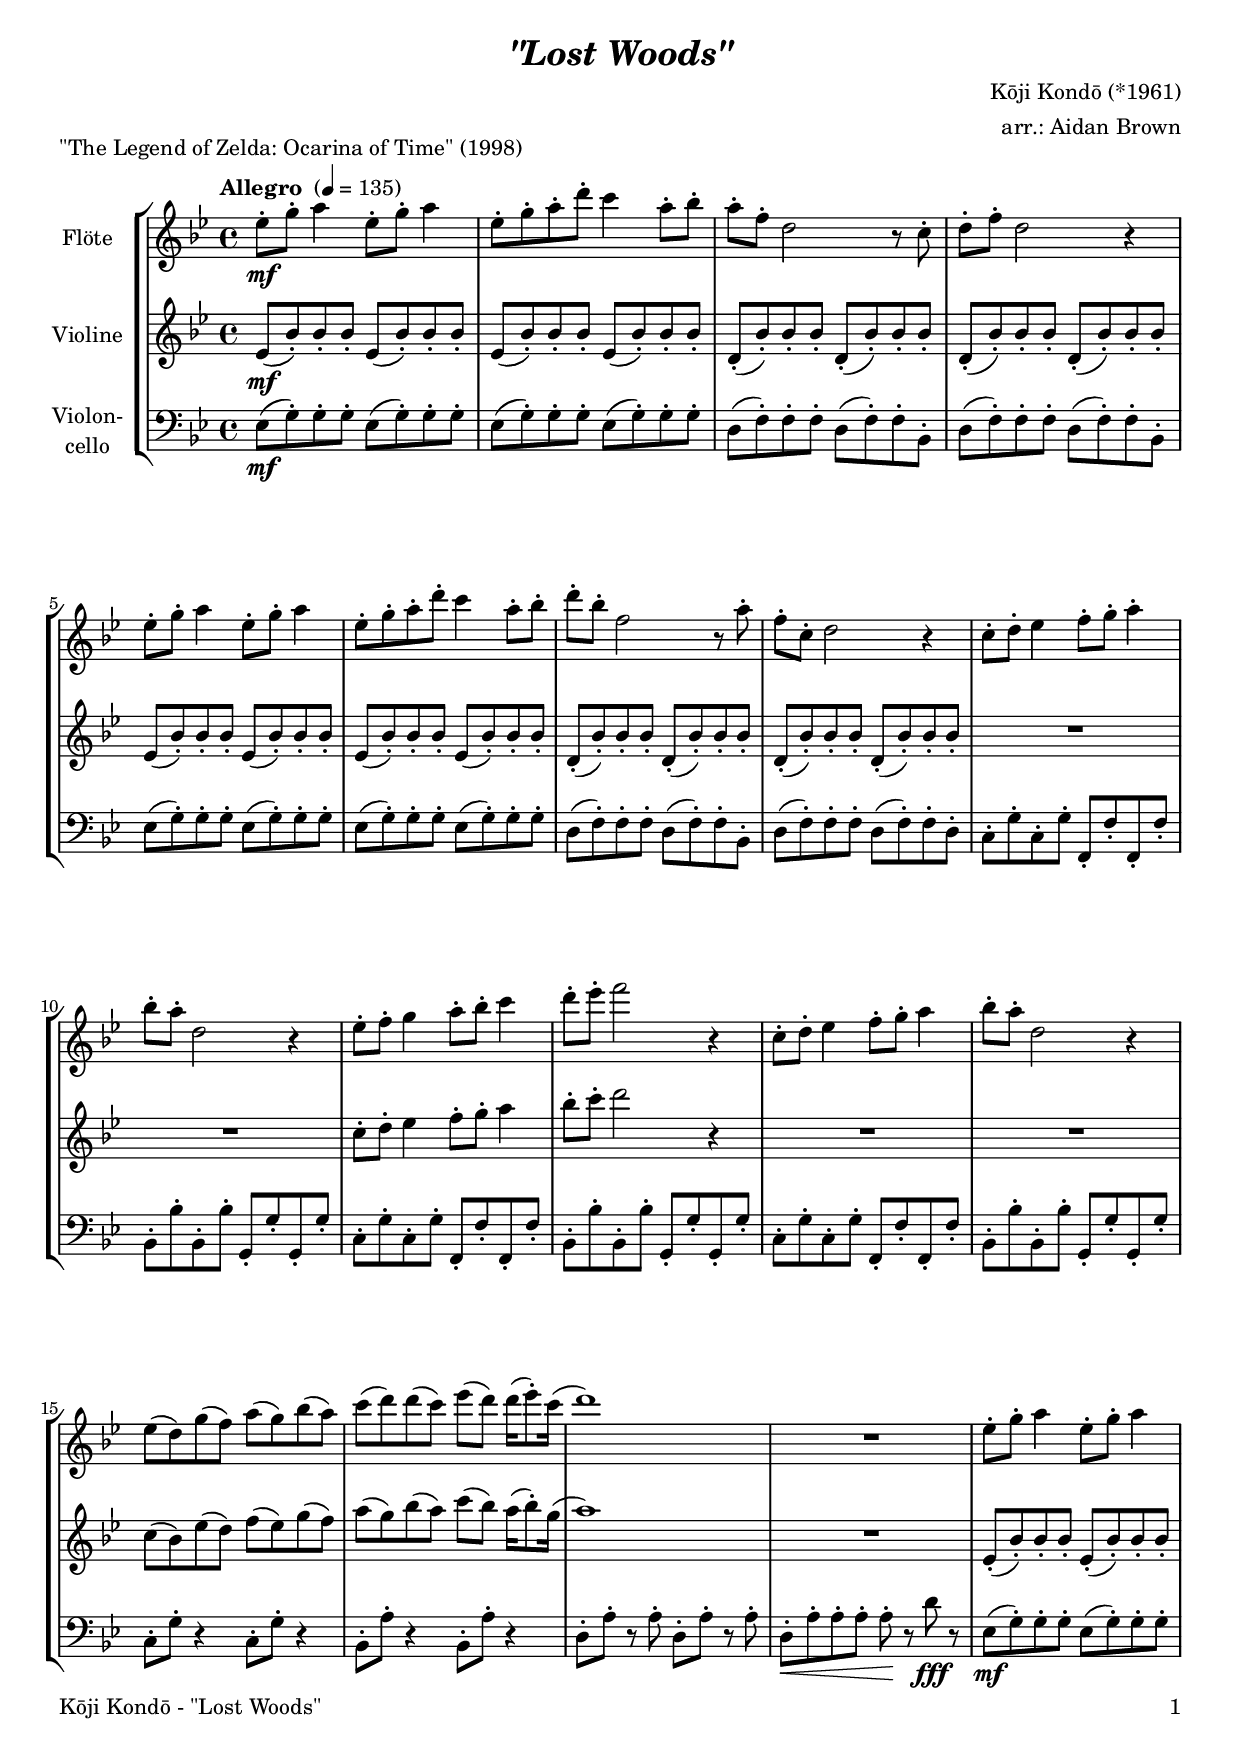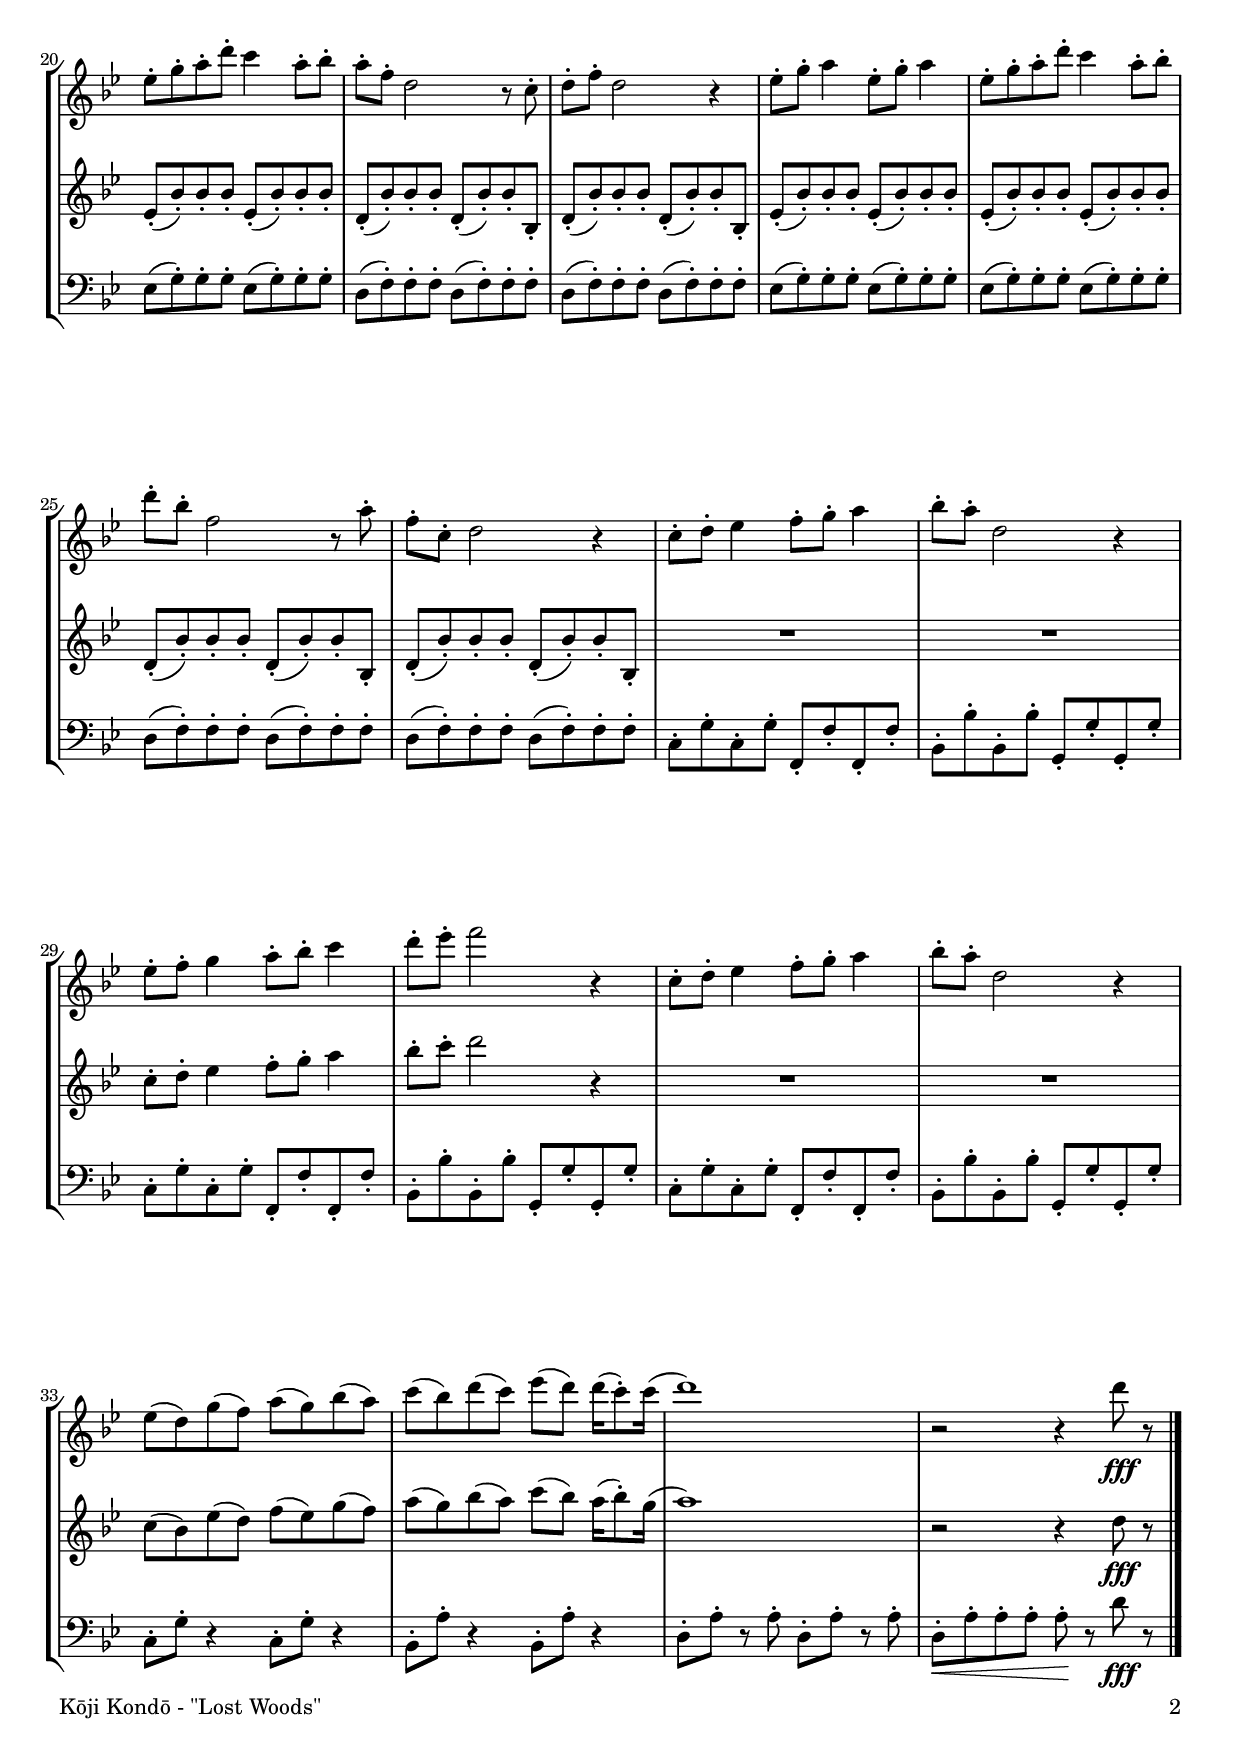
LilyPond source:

\version "2.24.4"
\include "deutsch.ly"

#(set-global-staff-size 19)

\header {
  title     = \markup \bold \italic "\"Lost Woods\""
  composer  = "Kōji Kondō (*1961)"
  arranger  = "arr.: Aidan Brown"
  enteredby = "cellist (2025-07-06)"
  piece     = "\"The Legend of Zelda: Ocarina of Time\" (1998)"
}

voiceconsts = {
  \key g \major
  \time 4/4
  \clef "treble"
%  \numericTimeSignature
  \compressEmptyMeasures
  % Set default beaming for all staves
%  \set Timing.beamExceptions = #'()
%  \set Timing.baseMoment     = #(ly:make-moment 1 4)
%  \set Timing.beatStructure  = #'(1 1 1)
  \tempo "Allegro " 4=135
}

mifl = "flute"
mist = "string ensemble 1"
mivl = "violin"
mivc = "cello"
mipz = "pizzicato strings"

rit = \mark \markup \box \italic "rit."

va = \relative c'' {
  \voiceconsts

  c8-.\mf e-. fis4 c8- . e-. fis4
  c8-. e-. fis-. h-. a4 fis8-. g-.
  fis-. d-. h2 r8 a-.
  h-. d-. h2 r4
  c8-. e-. fis4 c8-. e-. fis4
  c8-. e-. fis-. h-. a4 fis8-. g-.
  h-. g-. d2 r8 fis-.

  d-. a-. h2 r4
  a8-. h-. c4 d8-. e-. fis4-.
  g8-. fis-. h,2 r4
  c8-. d-. e4 fis8-. g-. a4
  h8-. c-. d2 r4
  a,8-. h-. c4 d8-. e-. fis4
  g8-. fis-. h,2 r4

  c8( h) e( d) fis( e) g( fis)
  a( h) h( a) c( h) h16( c8)-. a16(
  h1)
  R
  c,8-. e-. fis4 c8-. e-. fis4
  c8-. e-. fis-. h-. a4 fis8-. g-.
  fis-. d-. h2 r8 a-.

  h-. d-. h2 r4
  c8-. e-. fis4 c8-. e-. fis4
  c8-. e-. fis-. h-. a4 fis8-. g-.
  h-. g-. d2 r8 fis-.
  d-. a-. h2 r4
  a8-. h-. c4 d8-. e-. fis4
  g8-. fis-. h,2 r4

  c8-. d-. e4 fis8-. g-. a4
  h8-. c-. d2 r4
  a,8-. h-. c4 d8-. e-. fis4
  g8-. fis-. h,2 r4
  c8( h) e( d) fis( e) g( fis)
  a( g) h( a) c( h) h16( a8)-. a16(
  h1)
  r2 r4 h8\fff r \bar "|."
}

vb = \relative c' {
  \voiceconsts

  c8(\mf g')-. g-. g-.
  \repeat unfold 3 { c,( g')-. g-. g-. }
  \repeat unfold 4 { h,(-. g')-. g-. g-. }
  \repeat unfold 4 { c,( g')-. g-. g-. }
  
  \repeat unfold 4 { h,(-. g')-. g-. g-. }
  R1*2
  a8-. h-. c4 d8-. e-. fis4
  g8-. a-. h2 r4
  R1*2
  a,8( g) c( h) d( c) e( d)

  fis( e) g( fis) a( g) fis16( g8)-. e16(
  fis1)
  R
  \repeat unfold 4 { c,8(-. g')-. g-. g-. }
  \repeat unfold 2 { h,(-. g')-. g-. g-. h,(-. g')-. g-. g,-. }
  
  \repeat unfold 4 { c(-. g')-. g-. g-. }
  \repeat unfold 2 { h,(-. g')-. g-. g-. h,(-. g')-. g-. g,-. }
  R1*2
  a'8-. h-. c4 d8-. e-. fis4
  g8-. a-. h2 r4

  R1*2
  a,8( g) c( h) d( c) e( d)
  fis( e) g( fis) a( g) fis16( g8)-. e16(
  fis1)
  r2 r4 h,8\fff r \bar "|."
}

vc = \relative c {
  \voiceconsts
  \clef "bass"
  
  c8(\mf e)-. e-. e-.
  \repeat unfold 3 { c( e)-. e-. e-. }
  \repeat unfold 2 { h( d)-. d-. d-. h( d)-. d-. g,-. }
  \repeat unfold 4 { c( e)-. e-. e-. }
  h( d)-. d-. d-. h( d)-. d-. g,-.
  h( d)-. d-. d-. h( d)-. d-. h-.
  \repeat unfold 3 {
    a-. e'-. a,-. e'-. d,-. d'-. d,-. d'-.
    g,-. g'-. g,-. g'-. e,-. e'-. e,-. e'-.
  }
  a,-. e'-. r4 a,8-. e'-. r4
  g,8-. fis'-. r4 g,8-. fis'-. r4
  \repeat unfold 2 { h,8-. fis'-. r fis-. }
  h,-.\< fis'-. fis-. fis-. fis-.\! r h\fff r8

  c,8(\mf e)-. e-. e-.
  \repeat unfold 3 { c( e)-. e-. e-. }
  \repeat unfold 4 { h( d)-. d-. d-. }
  \repeat unfold 4 { c( e)-. e-. e-. }
  
  \repeat unfold 4 { h( d)-. d-. d-. }
  \repeat unfold 3 {
    a-. e'-. a,-. e'-. d,-. d'-. d,-. d'-.
    g,-. g'-. g,-. g'-. e,-. e'-. e,-. e'-.
  }
  a,-. e'-. r4 a,8-. e'-. r4
  g,8-. fis'-. r4 g,8-. fis'-. r4
  \repeat unfold 2 { h,8-. fis'-. r fis-. }
  h,-.\< fis'-. fis-. fis-. fis-.\! r h\fff r8 \bar "|."
}


music = \new StaffGroup <<
      \new Staff {
	\set Staff.midiInstrument = \mifl
	\set Staff.instrumentName = \markup \center-column { "Flöte" }
	\transpose g b { \va }
      }

      \new Staff {
	\set Staff.midiInstrument = \mivl
	\set Staff.instrumentName = \markup \center-column { "Violine" }
	\transpose g b { \vb }
      }

      \new Staff {
	\set Staff.midiInstrument = \mivc
	\set Staff.instrumentName = \markup \center-column { "Violon-" "cello" }
	\transpose g b { \vc }
      }
>>

\book {
   \paper {
    print-page-number = ##t
    print-first-page-number = ##t
    ragged-last-bottom = ##f
    oddHeaderMarkup = \markup \null
    evenHeaderMarkup = \markup \null
    oddFooterMarkup = \markup {
      \fill-line {
        \if \should-print-page-number
        "Kōji Kondō - \"Lost Woods\"" \fromproperty #'page:page-number-string
      }
    }
    evenFooterMarkup = \oddFooterMarkup
  } \score {
    \music
    \layout {}
  }

  \score {
    \unfoldRepeats \music

    \midi {
      \context {
        \Score
      }
    }
  }
}